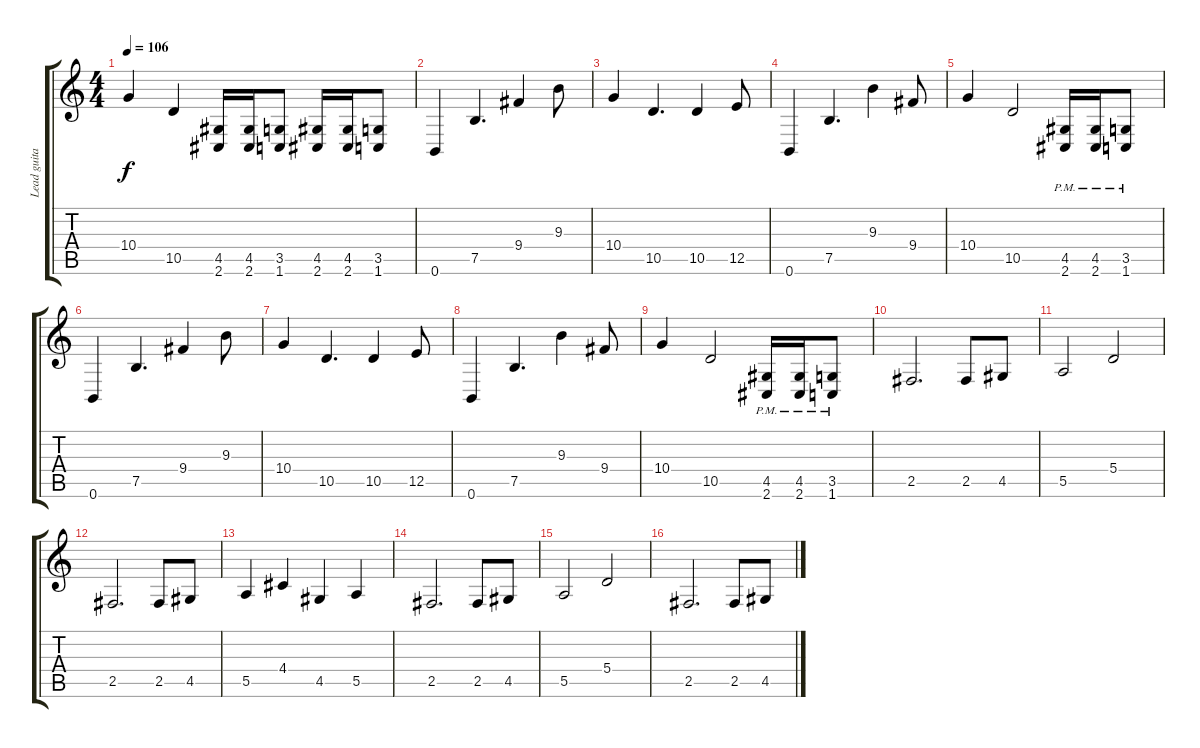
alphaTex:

\track ("Lead guitar" "Lead guita") {instrument distortionguitar}
\staff {score tabs}
\tuning (B3 Gb3 D3 A2 E2 B1) {hide}
\ts (4 4)
\tempo 106
\clef g2
\ks c
10.4.4{dy f} 10.5.4 (4.5 2.6).16 (4.5 2.6).16 (3.5 1.6).8 (4.5 2.6).16 (4.5 2.6).16 (3.5 1.6).8 |
0.6.4 7.5.4{d} 9.4.4 9.3.8 |
10.4.4 10.5.4{d} 10.5.4 12.5.8 |
0.6.4 7.5.4{d} 9.3.4 9.4.8 |
10.4.4 10.5.2 (4.5{pm} 2.6{pm}).16 (4.5{pm} 2.6{pm}).16 (3.5{pm} 1.6{pm}).8 |
0.6.4 7.5.4{d} 9.4.4 9.3.8 |
10.4.4 10.5.4{d} 10.5.4 12.5.8 |
0.6.4 7.5.4{d} 9.3.4 9.4.8 |
10.4.4 10.5.2 (4.5{pm} 2.6{pm}).16 (4.5{pm} 2.6{pm}).16 (3.5{pm} 1.6{pm}).8 |
2.5.2{d} 2.5.8 4.5.8 |
5.5.2 5.4.2 |
2.5.2{d} 2.5.8 4.5.8 |
5.5.4 4.4.4 4.5.4 5.5.4 |
2.5.2{d} 2.5.8 4.5.8 |
5.5.2 5.4.2 |
2.5.2{d} 2.5.8 4.5.8
